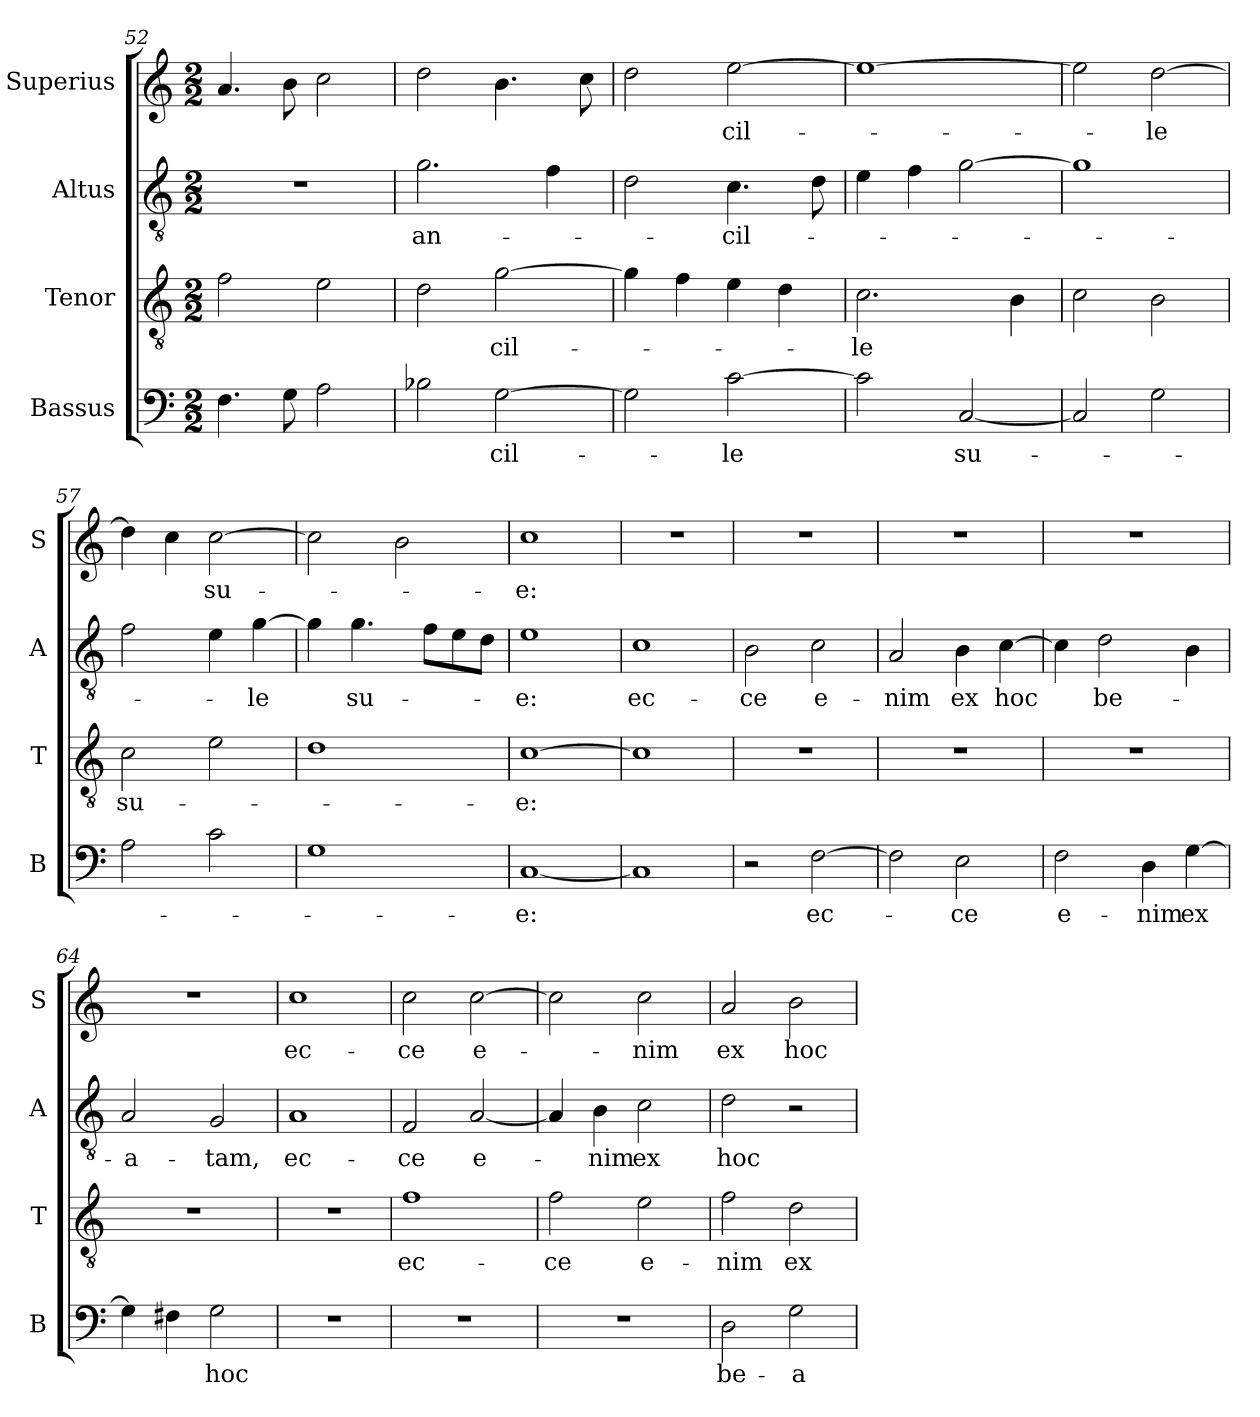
**kern	**text	**kern	**text	**kern	**text	**kern	**text
*part4	*part4	*part3	*part3	*part2	*part2	*part1	*part1
*staff4	*staff4	*staff3	*staff3	*staff2	*staff2	*staff1	*staff1
*I"Bassus	*	*I"Tenor	*	*I"Altus	*	*I"Superius	*
*I'B	*	*I'T	*	*I'A	*	*I'S	*
*clefF4	*	*clefGv2	*	*clefGv2	*	*clefG2	*
*k[]	*	*k[]	*	*k[]	*	*k[]	*
*M2/2	*	*M2/2	*	*M2/2	*	*M2/2	*
=52	=52	=52	=52	=52	=52	=52	=52
4.F	.	2f	.	1r	.	4.a	.
8G	.	.	.	.	.	8b	.
2A	.	2e	.	.	.	2cc	.
=53	=53	=53	=53	=53	=53	=53	=53
2B-X	.	2d	.	2.g	an-	2dd	.
[2G	-cil-	[2g	-cil-	.	.	4.b	.
.	.	.	.	4f	.	.	.
.	.	.	.	.	.	8cc	.
=54	=54	=54	=54	=54	=54	=54	=54
2G]	.	4g]	.	2d	.	2dd	.
.	.	4f	.	.	.	.	.
[2c	-le	4e	.	4.c	-cil-	[2ee	-cil-
.	.	4d	.	.	.	.	.
.	.	.	.	8d	.	.	.
=55	=55	=55	=55	=55	=55	=55	=55
2c]	.	2.c	-le	4e	.	1ee_	.
.	.	.	.	4f	.	.	.
[2C	su-	.	.	[2g	.	.	.
.	.	4B	.	.	.	.	.
=56	=56	=56	=56	=56	=56	=56	=56
2C]	.	2c	.	1g]	.	2ee]	.
2G	.	2B	.	.	.	[2dd	-le
=57	=57	=57	=57	=57	=57	=57	=57
2A	.	2c	su-	2f	.	4dd]	.
.	.	.	.	.	.	4cc	.
2c	.	2e	.	4e	.	[2cc	su-
.	.	.	.	[4g	-le	.	.
=58	=58	=58	=58	=58	=58	=58	=58
1G	.	1d	.	4g]	.	2cc]	.
!	!	!	!	!	!LO:LY:i	!	!
.	.	.	.	4.g	su-	.	.
.	.	.	.	.	.	2b	.
.	.	.	.	8fL	.	.	.
.	.	.	.	8e	.	.	.
.	.	.	.	8dJ	.	.	.
=59	=59	=59	=59	=59	=59	=59	=59
!	!	!	!	!	!LO:LY:i	!	!
[1C	-e:	[1c	-e:	1e	-e:	1cc	-e:
=60	=60	=60	=60	=60	=60	=60	=60
1C]	.	1c]	.	1c	ec-	1r	.
=61	=61	=61	=61	=61	=61	=61	=61
2r	.	1r	.	2B	-ce	1r	.
[2F	ec-	.	.	2c	e-	.	.
=62	=62	=62	=62	=62	=62	=62	=62
2F]	.	1r	.	2A	-nim	1r	.
2E	-ce	.	.	4B	ex	.	.
.	.	.	.	[4c	hoc	.	.
=63	=63	=63	=63	=63	=63	=63	=63
2F	e-	1r	.	4c]	.	1r	.
.	.	.	.	2d	be-	.	.
4D	-nim	.	.	.	.	.	.
[4G	ex	.	.	4B	.	.	.
=64	=64	=64	=64	=64	=64	=64	=64
4G]	.	1r	.	2A	-a-	1r	.
4F#X	.	.	.	.	.	.	.
2G	hoc	.	.	2G	-tam,	.	.
=65	=65	=65	=65	=65	=65	=65	=65
!	!	!	!	!	!LO:LY:i	!	!
1r	.	1r	.	1A	ec-	1cc	ec-
=66	=66	=66	=66	=66	=66	=66	=66
!	!	!	!	!	!LO:LY:i	!	!
1r	.	1f	ec-	2F	-ce	2cc	-ce
!	!	!	!	!	!LO:LY:i	!	!
.	.	.	.	[2A	e-	[2cc	e-
=67	=67	=67	=67	=67	=67	=67	=67
1r	.	2f	-ce	4A]	.	2cc]	.
!	!	!	!	!	!LO:LY:i	!	!
.	.	.	.	4B	-nim	.	.
!	!	!	!	!	!LO:LY:i	!	!
.	.	2e	e-	2c	ex	2cc	-nim
=68	=68	=68	=68	=68	=68	=68	=68
!	!	!	!	!	!LO:LY:i	!	!
2D	be-	2f	-nim	2d	hoc	2a	ex
2G	-a-	2d	ex	2r	.	2b	hoc
=	=	=	=	=	=	=	=
*-	*-	*-	*-	*-	*-	*-	*-
